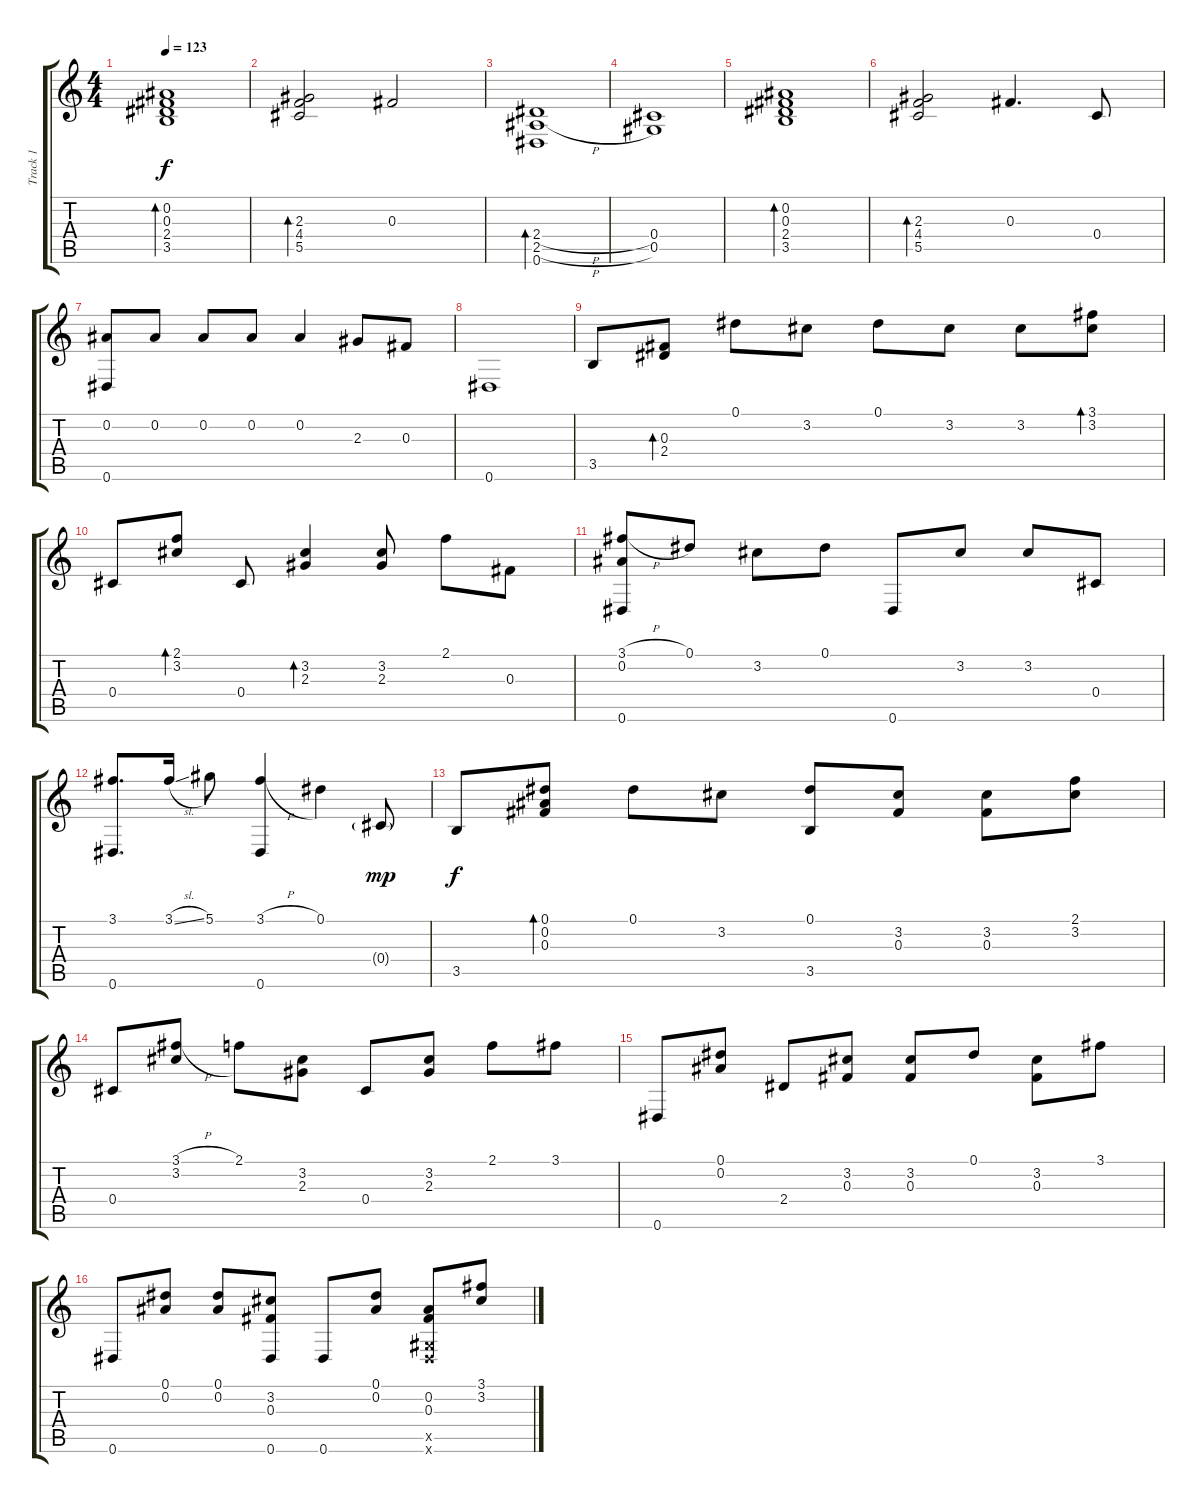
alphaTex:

\track ("Track 1" "Track 1") {instrument acousticguitarsteel}
\staff {score tabs}
\tuning (Eb4 Bb3 Gb3 Db3 Ab2 Eb2) {hide}
\ts (4 4)
\tempo 123
\clef g2
\ks c
(0.2 0.3 2.4 3.5).1{bd 120 dy f} |
(2.3 4.4 5.5).2{bd 120} 0.3.2 |
(2.4{h} 2.5{h} 0.6).1{bd 120} |
(0.4 0.5).1 |
(0.2 0.3 2.4 3.5).1{bd 120} |
(2.3 4.4 5.5).2{bd 120} 0.3.4{d} 0.4.8 |
(0.2 0.6).8 0.2.8 0.2.8 0.2.8 0.2.4 2.3.8 0.3.8 |
0.6.1 |
3.5.8 (0.3 2.4).8{bd 120} 0.1.8 3.2.8 0.1.8 3.2.8 3.2.8 (3.1 3.2).8{bd 120} |
0.4.8 (2.1 3.2).8{bd 120} 0.4.8 (3.2 2.3).4{bd 120} (3.2 2.3).8 2.1.8 0.3.8 |
(3.1{h} 0.2 0.6).8 0.1.8 3.2.8 0.1.8 0.6.8 3.2.8 3.2.8 0.4.8 |
(3.1 0.6).8{d} 3.1{sl}.16 5.1.8 (3.1{h} 0.6).4 0.1.4 0.4{g}.8{dy mp} |
3.5.8{dy f} (0.1 0.2 0.3).8{bd 120} 0.1.8 3.2.8 (0.1 3.5).8 (3.2 0.3).8 (3.2 0.3).8 (2.1 3.2).8 |
0.4.8 (3.1{h} 3.2).8 2.1.8 (3.2 2.3).8 0.4.8 (3.2 2.3).8 2.1.8 3.1.8 |
0.6.8 (0.1 0.2).8 2.4.8 (3.2 0.3).8 (3.2 0.3).8 0.1.8 (3.2 0.3).8 3.1.8 |
0.6.8 (0.1 0.2).8 (0.1 0.2).8 (3.2 0.3 0.6).8 0.6.8 (0.1 0.2).8 (0.2 0.3 0.5{x} 0.6{x}).8 (3.1 3.2).8
